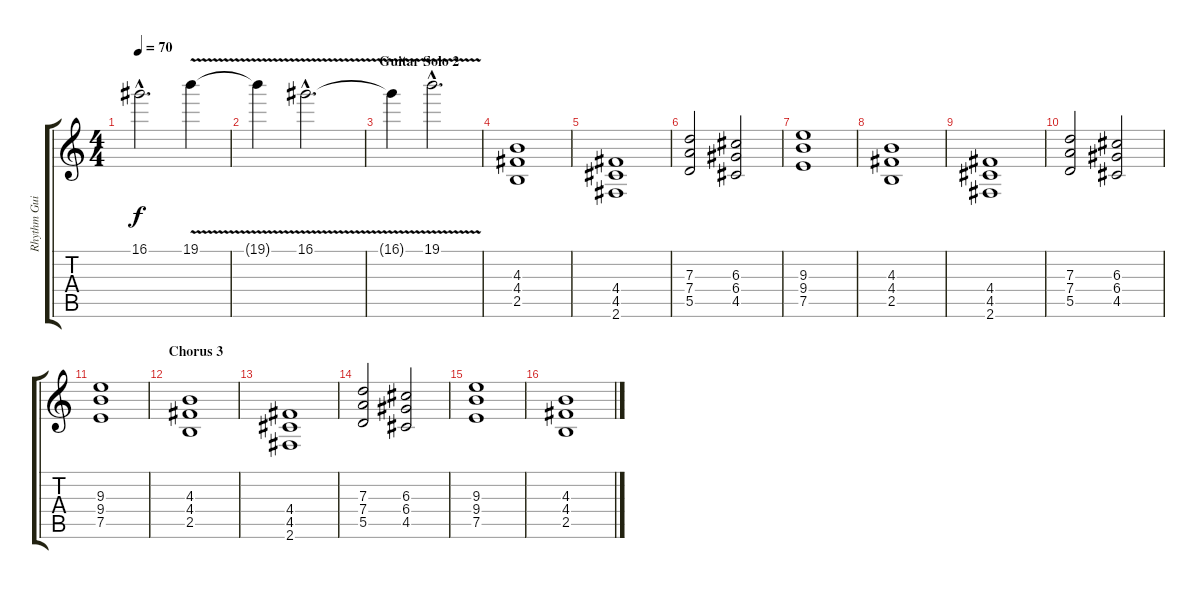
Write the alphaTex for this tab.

\track ("Rhythm Guitar 2" "Rhythm Gui") {instrument overdrivenguitar}
\staff {score tabs}
\tuning (E4 B3 G3 D3 A2 E2) {hide}
\ts (4 4)
\tempo 70
\clef g2
\ks c
16.1{hac t}.2{d dy f} 19.1{v}.4 |
19.1{t}.4 16.1{v hac}.2{d} |
\section ("" "Guitar Solo 2")
16.1{t}.4 19.1{v hac}.2{d} |
(4.3 4.4 2.5).1 |
(4.4 4.5 2.6).1 |
(7.3 7.4 5.5).2 (6.3 6.4 4.5).2 |
(9.3 9.4 7.5).1 |
(4.3 4.4 2.5).1 |
(4.4 4.5 2.6).1 |
(7.3 7.4 5.5).2 (6.3 6.4 4.5).2 |
(9.3 9.4 7.5).1 |
\section ("" "Chorus 3")
(4.3 4.4 2.5).1 |
(4.4 4.5 2.6).1 |
(7.3 7.4 5.5).2 (6.3 6.4 4.5).2 |
(9.3 9.4 7.5).1 |
(4.3 4.4 2.5).1
